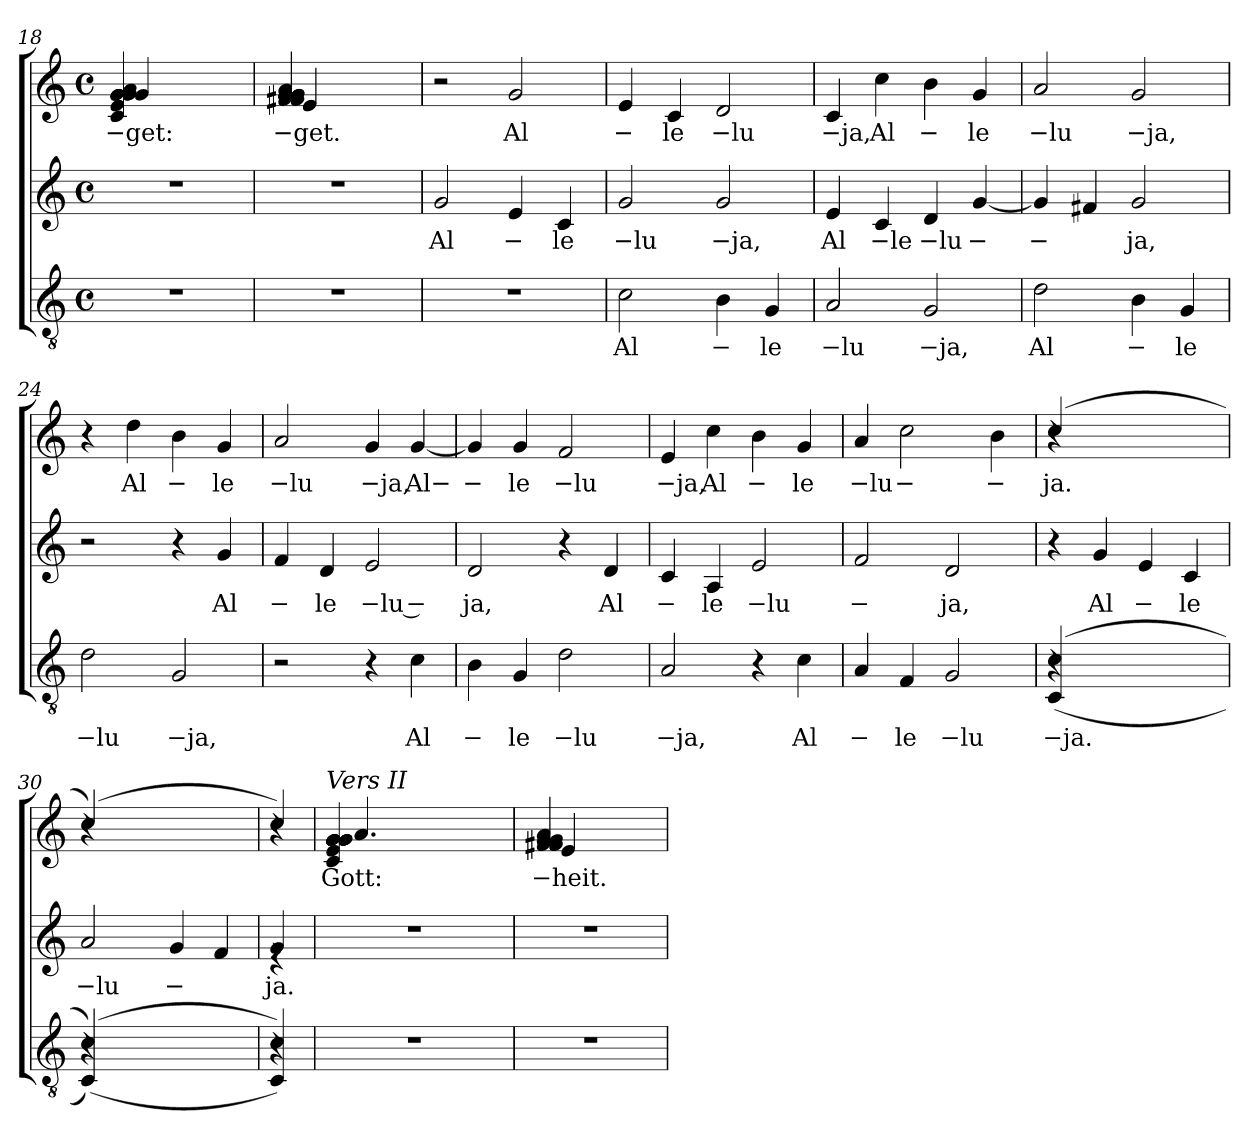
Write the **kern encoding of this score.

**kern	**text	**kern	**text	**kern	**text
*part3	*part3	*part2	*part2	*part1	*part1
*staff3	*staff3	*staff2	*staff2	*staff1	*staff1
!!LO:PB:g=z
*clefGv2	*	*clefG2	*	*clefG2	*
*k[]	*	*k[]	*	*k[]	*
*C:	*	*C:	*	*C:	*
*M4/4	*	*M4/4	*	*M4/4	*
*met(c)	*	*met(c)	*	*met(c)	*
=18	=18	=18	=18	=18	=18
!	!	!	!	!	!LO:LY:b
*	*	*	*	*^	*
!	!	!	!	!	!	!LO:LY:b:rj
1r	.	1r	.	4c/ 4e/ 4g/ 4g/ 4g/ 4g/ 4g/ 4a/	4g/	−get:
.	.	.	.	2.ryy	2.ryy	.
=19	=19	=19	=19	=19	=19	=19
!	!	!	!	!	!	!LO:LY:b
!	!	!	!	!	!	!LO:LY:b:rj
1r	.	1r	.	4f#X/ 4f#/ 4g/ 4g/ 4g/ 4g/ 4g/ 4g/ 4a/	4e/	−get.
.	.	.	.	2.ryy	2.ryy	.
!!LO:LB:g=z
=20	=20	=20	=20	=20	=20	=20
!	!	!	!LO:LY:b	!	!	!
*	*	*	*	*v	*v	*
1r	.	2g/	Al	2r	.
!	!	!	!LO:LY:b	!	!LO:LY:b
.	.	4e/	−	2g/	Al
!	!	!	!LO:LY:b	!	!
.	.	4c/	le	.	.
=21	=21	=21	=21	=21	=21
!	!LO:LY:b	!	!LO:LY:b:rj	!	!LO:LY:b
2c\	Al	2g/	−lu	4e/	−
!	!	!	!	!	!LO:LY:b
.	.	.	.	4c/	le
!	!LO:LY:b	!	!LO:LY:b:rj	!	!LO:LY:b:rj
4B\	−	2g/	−ja,	2d/	−lu
!	!LO:LY:b	!	!	!	!
4G/	le	.	.	.	.
=22	=22	=22	=22	=22	=22
!	!LO:LY:b:rj	!	!LO:LY:b	!	!LO:LY:b:rj
2A/	−lu	4e/	Al	4c/	−ja,
!	!	!	!LO:LY:b:rj	!	!LO:LY:b
.	.	4c/	−le	4cc\	Al
!	!LO:LY:b:rj	!	!LO:LY:b:rj	!	!LO:LY:b
2G/	−ja,	4d/	−lu	4b\	−
!	!	!	!LO:LY:b	!	!LO:LY:b
.	.	[<4g/	−	4g/	le
=23	=23	=23	=23	=23	=23
!	!LO:LY:b	!	!LO:LY:b	!	!LO:LY:b:rj
2d\	Al	4g/]	−	2a/	−lu
.	.	4f#X/	.	.	.
!	!LO:LY:b	!	!LO:LY:b	!	!LO:LY:b:rj
4B\	−	2g/	ja,	2g/	−ja,
!	!LO:LY:b	!	!	!	!
4G/	le	.	.	.	.
=24	=24	=24	=24	=24	=24
!	!LO:LY:b:rj	!	!	!	!
2d\	−lu	2r	.	4r	.
!	!	!	!	!	!LO:LY:b
.	.	.	.	4dd\	Al
!	!LO:LY:b:rj	!	!	!	!LO:LY:b
2G/	−ja,	4r	.	4b\	−
!	!	!	!LO:LY:b	!	!LO:LY:b
.	.	4g/	Al	4g/	le
=25	=25	=25	=25	=25	=25
!	!	!	!LO:LY:b	!	!LO:LY:b:rj
2r	.	4f/	−	2a/	−lu
!	!	!	!LO:LY:b	!	!
.	.	4d/	le	.	.
!	!	!	!LO:LY:b:rj	!	!LO:LY:b:rj
4r	.	2e/	−lu −	4g/	−ja,
!	!LO:LY:b	!	!	!	!LO:LY:b
4c\	Al	.	.	[<4g/	Al−
!!LO:LB:g=z
=26	=26	=26	=26	=26	=26
!	!LO:LY:b	!	!LO:LY:b	!	!LO:LY:b
4B\	−	2d/	ja,	4g/]	−
!	!LO:LY:b	!	!	!	!LO:LY:b
4G/	le	.	.	4g/	le
!	!LO:LY:b:rj	!	!	!	!LO:LY:b:rj
2d\	−lu	4r	.	2f/	−lu
!	!	!	!LO:LY:b	!	!
.	.	4d/	Al	.	.
=27	=27	=27	=27	=27	=27
!	!LO:LY:b:rj	!	!LO:LY:b	!	!LO:LY:b:rj
2A/	−ja,	4c/	−	4e/	−ja,
!	!	!	!LO:LY:b	!	!LO:LY:b
.	.	4A/	le	4cc\	Al
!	!	!	!LO:LY:b:rj	!	!LO:LY:b
4r	.	2e/	−lu	4b\	−
!	!LO:LY:b	!	!	!	!LO:LY:b
4c\	Al	.	.	4g/	le
=28	=28	=28	=28	=28	=28
!	!LO:LY:b	!	!LO:LY:b	!	!LO:LY:b:rj
4A/	−	2f/	−	4a/	−lu
!	!LO:LY:b	!	!	!	!LO:LY:b
4F/	le	.	.	2cc\	−
!	!LO:LY:b:rj	!	!LO:LY:b	!	!
2G/	−lu	2d/	ja,	.	.
!	!	!	!	!	!LO:LY:b
.	.	.	.	4b\	−
=29	=29	=29	=29	=29	=29
!LO:N:n=1:head=solid	!	!	!	!	!
!LO:N:n=2:head=solid	!LO:LY:b:rj	!	!	!LO:N:head=solid	!LO:LY:b
*^	*	*	*	*^	*
((<4C/ 4c/	4rA	−ja.	4r	.	(4cc/	4ra	ja.
!	!	!	!	!LO:LY:b	!	!	!
2.ryy	2.ryy	.	4g/	Al	2.ryy	2.ryy	.
!	!	!	!	!LO:LY:b	!	!	!
.	.	.	4e/	−	.	.	.
!	!	!	!	!LO:LY:b	!	!	!
.	.	.	4c/	le	.	.	.
=30	=30	=30	=30	=30	=30	=30	=30
!LO:N:n=1:head=solid	!	!	!	!	!	!	!
!LO:N:n=2:head=solid	!	!	!	!LO:LY:b:rj	!LO:N:head=solid	!	!
((<4C/ 4c/))	4rA	.	2a/	−lu	(4cc/)	4ra	.
2.ryy	2.ryy	.	.	.	2.ryy	2.ryy	.
!	!	!	!	!LO:LY:b	!	!	!
.	.	.	4g/	−	.	.	.
.	.	.	4f/	.	.	.	.
=31	=31	=31	=31	=31	=31	=31	=31
!LO:N:n=1:head=solid	!	!	!	!	!	!	!
!LO:N:n=2:head=solid	!	!	!LO:N:head=solid	!LO:LY:b	!LO:N:head=solid	!	!
*	*	*	*^	*	*	*	*
4C/ 4c/))	4rA	.	4g/	4re	ja.	4cc/)	4ra	.
!!LO:LB:g=z	!!
=32!	=32!	=32!	=32!	=32!	=32!	=32!	=32!	=32!
!	!	!	!	!	!	!LO:TX:a:i:t=Vers II	!	!
!	!	!	!	!	!	!	!	!LO:LY:b
!	!	!	!	!	!	!	!	!LO:LY:b
*v	*v	*	*	*	*	*	*	*
*	*	*v	*v	*	*	*	*
1r	.	1r	.	4c/ 4e/ 4g/ 4g/ 4g/ 4g/ 4g/ 4g/ 4g/	4.a/	Gott:
.	.	.	.	2ryy	.	.
.	.	.	.	.	2ryy	.
.	.	.	.	8ryy	.	.
.	.	.	.	8ryy	8ryy	.
=33	=33	=33	=33	=33	=33	=33
!	!	!	!	!	!	!LO:LY:b
!	!	!	!	!	!	!LO:LY:b:rj
1r	.	1r	.	4f#X/ 4f#/ 4g/ 4g/ 4a/	4e/	−heit.
.	.	.	.	2.ryy	2.ryy	.
*	*	*	*	*v	*v	*
=	=	=	=	=	=
*-	*-	*-	*-	*-	*-
